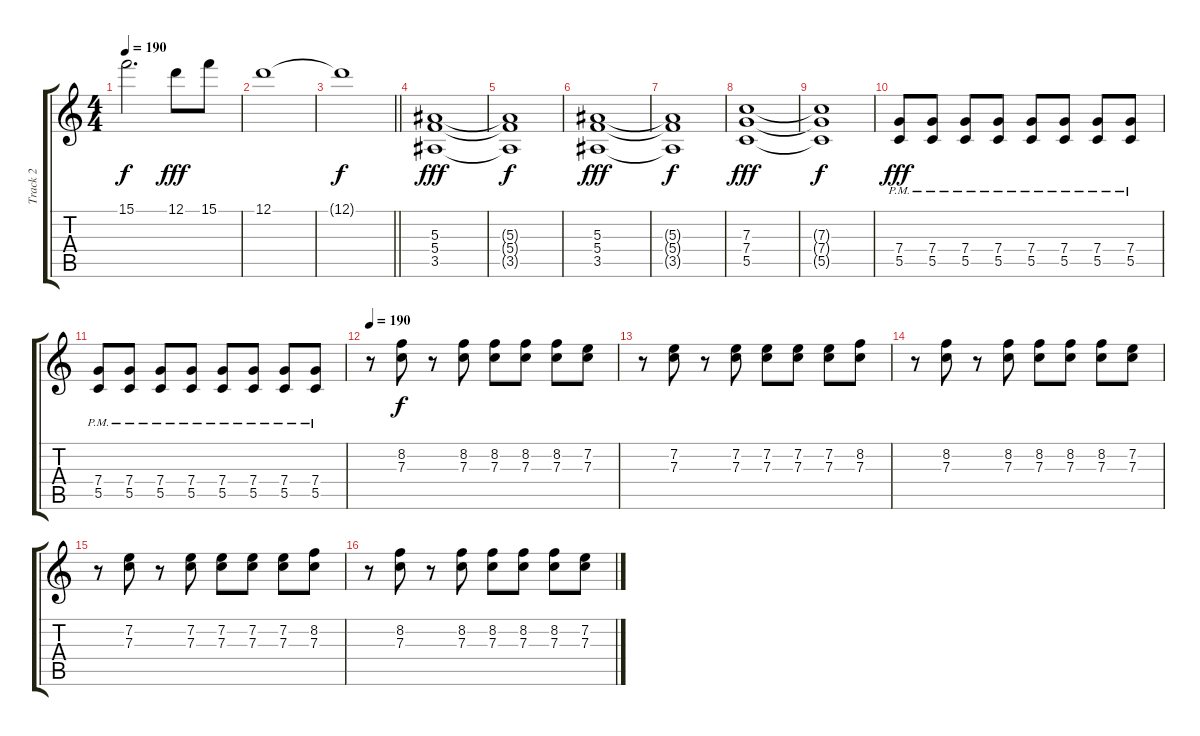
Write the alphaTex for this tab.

\track ("Track 2" "Track 2") {instrument distortionguitar}
\staff {score tabs}
\tuning (D4 A3 F3 C3 G2 C2) {hide}
\ts (4 4)
\tempo 190
\clef g2
\ks c
15.1{t}.2{d dy f} 12.1.8{dy fff} 15.1.8 |
12.1.1 |
\barLineRight lightlight
12.1{t}.1{dy f} |
(5.3 5.4 3.5).1{dy fff} |
(5.3{t} 5.4{t} 3.5{t}).1{dy f} |
(5.3 5.4 3.5).1{dy fff} |
(5.3{t} 5.4{t} 3.5{t}).1{dy f} |
(7.3 7.4 5.5).1{dy fff} |
(7.3{t} 7.4{t} 5.5{t}).1{dy f} |
(7.4{pm} 5.5{pm}).8{dy fff} (7.4{pm} 5.5{pm}).8 (7.4{pm} 5.5{pm}).8 (7.4{pm} 5.5{pm}).8 (7.4{pm} 5.5{pm}).8 (7.4{pm} 5.5{pm}).8 (7.4{pm} 5.5{pm}).8 (7.4{pm} 5.5{pm}).8 |
(7.4{pm} 5.5{pm}).8 (7.4{pm} 5.5{pm}).8 (7.4{pm} 5.5{pm}).8 (7.4{pm} 5.5{pm}).8 (7.4{pm} 5.5{pm}).8 (7.4{pm} 5.5{pm}).8 (7.4{pm} 5.5{pm}).8 (7.4{pm} 5.5{pm}).8 |
\tempo 190
r.8 (8.2 7.3).8{dy f} r.8 (8.2 7.3).8 (8.2 7.3).8 (8.2 7.3).8 (8.2 7.3).8 (7.2 7.3).8 |
r.8 (7.2 7.3).8 r.8 (7.2 7.3).8 (7.2 7.3).8 (7.2 7.3).8 (7.2 7.3).8 (8.2 7.3).8 |
r.8 (8.2 7.3).8 r.8 (8.2 7.3).8 (8.2 7.3).8 (8.2 7.3).8 (8.2 7.3).8 (7.2 7.3).8 |
r.8 (7.2 7.3).8 r.8 (7.2 7.3).8 (7.2 7.3).8 (7.2 7.3).8 (7.2 7.3).8 (8.2 7.3).8 |
r.8 (8.2 7.3).8 r.8 (8.2 7.3).8 (8.2 7.3).8 (8.2 7.3).8 (8.2 7.3).8 (7.2 7.3).8
